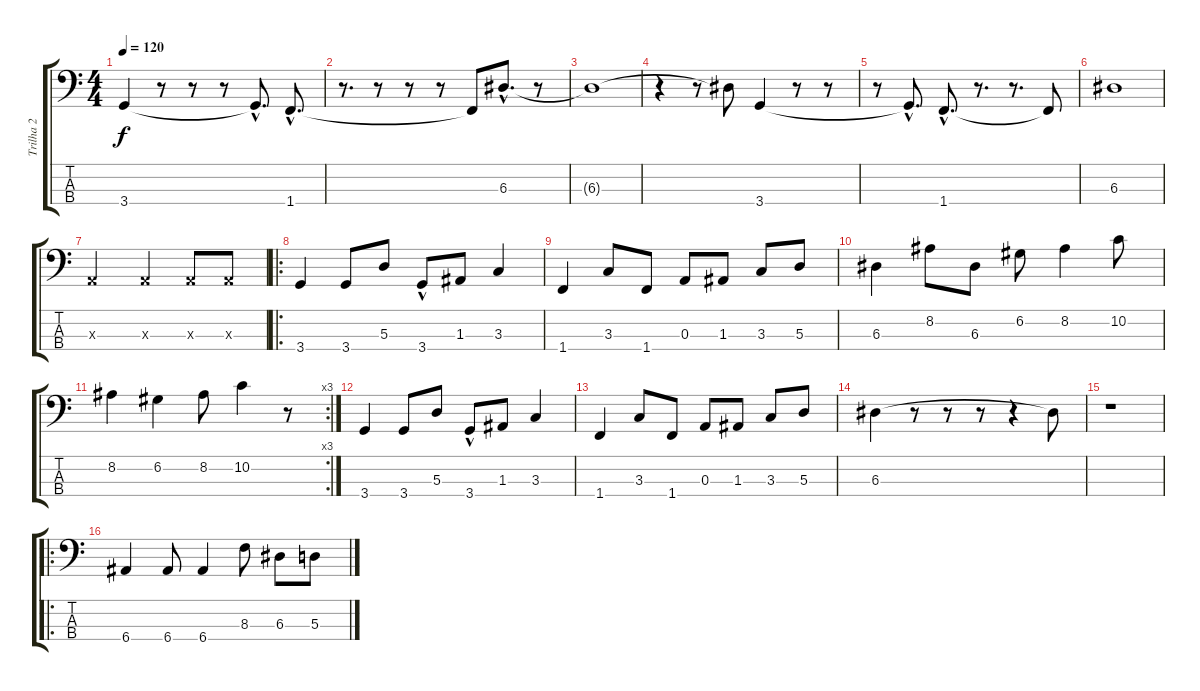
\track ("Trilha 2" "Trilha 2") {instrument electricbassfinger}
\staff {score tabs}
\tuning (G2 D2 A1 E1) {hide}
\ts (4 4)
\tempo 120
\clef f4
\ks c
3.4.4{dy f instrument electricbassfinger} r.8 r.8 r.8 3.4{hac t}.8{d} 1.4{hac}.8{d} |
r.8{d} r.8 r.8 r.8 1.4{t}.8 6.3{hac}.8{d} r.8 |
6.3{t}.1 |
r.4 r.8 6.3{t}.8 3.4.4 r.8 r.8 |
r.8 3.4{hac t}.8{d} 1.4{hac}.8{d} r.8{d} r.8{d} 1.4{t}.8 |
6.3.1 |
0.3{x}.2 0.3{x}.4 0.3{x}.8 0.3{x}.8 |
\ro
3.4.4 3.4.8 5.3.8 3.4{hac}.8 1.3.8 3.3.4 |
1.4.4 3.3.8 1.4.8 0.3.8 1.3.8 3.3.8 5.3.8 |
6.3.4 8.2.8 6.3.8 6.2.8 8.2.4 10.2.8 |
\rc 3
8.2.4 6.2.4 8.2.8 10.2.4 r.8 |
3.4.4 3.4.8 5.3.8 3.4{hac}.8 1.3.8 3.3.4 |
1.4.4 3.3.8 1.4.8 0.3.8 1.3.8 3.3.8 5.3.8 |
6.3.4 r.8 r.8 r.8 r.4 6.3{t}.8 |
r.1 |
\ro
6.4.4 6.4.8 6.4.4 8.3.8 6.3.8 5.3.8
